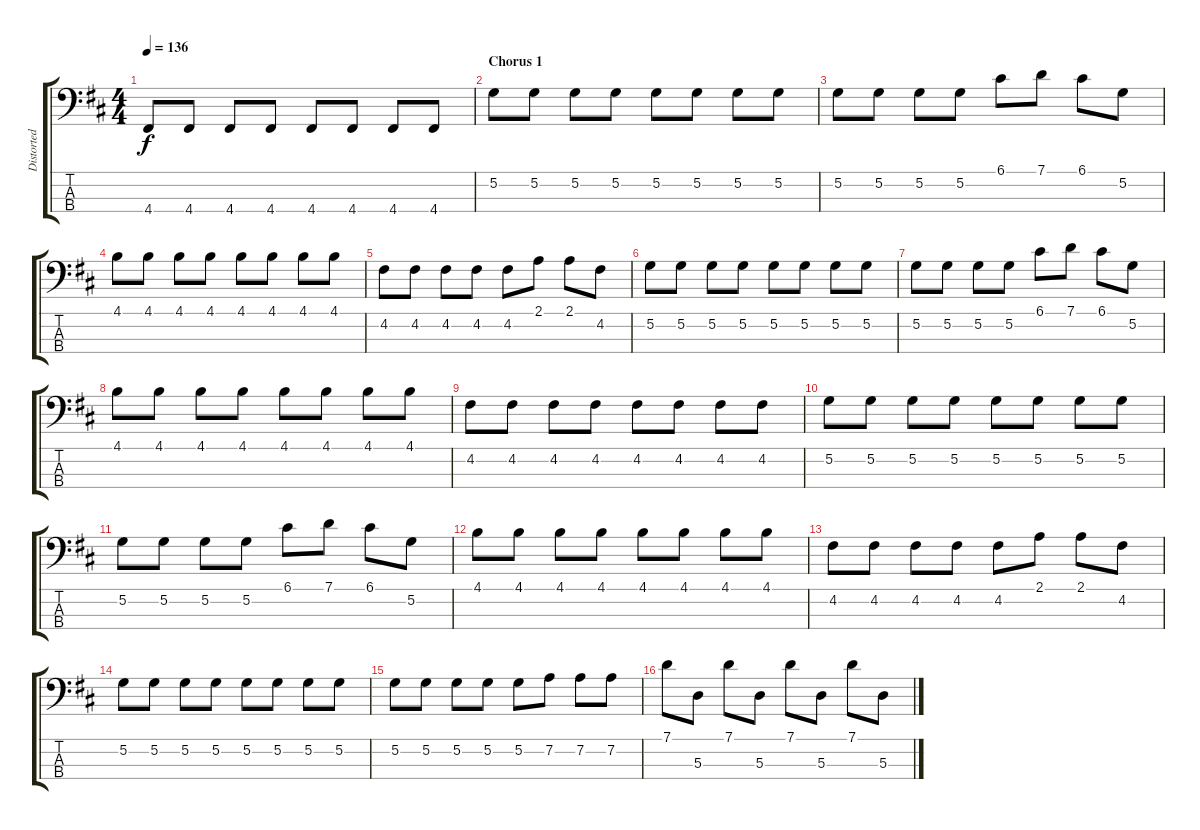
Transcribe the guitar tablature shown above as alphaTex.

\track ("Distorted Bass Drop D" "Distorted ") {instrument distortionguitar}
\staff {score tabs}
\tuning (G2 D2 A1 D1) {hide}
\ts (4 4)
\tempo 136
\clef f4
\ks d
4.4.8{dy f} 4.4.8 4.4.8 4.4.8 4.4.8 4.4.8 4.4.8 4.4.8 |
\section ("" "Chorus 1")
5.2.8 5.2.8 5.2.8 5.2.8 5.2.8 5.2.8 5.2.8 5.2.8 |
5.2.8 5.2.8 5.2.8 5.2.8 6.1.8 7.1.8 6.1.8 5.2.8 |
4.1.8 4.1.8 4.1.8 4.1.8 4.1.8 4.1.8 4.1.8 4.1.8 |
4.2.8 4.2.8 4.2.8 4.2.8 4.2.8 2.1.8 2.1.8 4.2.8 |
5.2.8 5.2.8 5.2.8 5.2.8 5.2.8 5.2.8 5.2.8 5.2.8 |
5.2.8 5.2.8 5.2.8 5.2.8 6.1.8 7.1.8 6.1.8 5.2.8 |
4.1.8 4.1.8 4.1.8 4.1.8 4.1.8 4.1.8 4.1.8 4.1.8 |
4.2.8 4.2.8 4.2.8 4.2.8 4.2.8 4.2.8 4.2.8 4.2.8 |
5.2.8 5.2.8 5.2.8 5.2.8 5.2.8 5.2.8 5.2.8 5.2.8 |
5.2.8 5.2.8 5.2.8 5.2.8 6.1.8 7.1.8 6.1.8 5.2.8 |
4.1.8 4.1.8 4.1.8 4.1.8 4.1.8 4.1.8 4.1.8 4.1.8 |
4.2.8 4.2.8 4.2.8 4.2.8 4.2.8 2.1.8 2.1.8 4.2.8 |
5.2.8 5.2.8 5.2.8 5.2.8 5.2.8 5.2.8 5.2.8 5.2.8 |
5.2.8 5.2.8 5.2.8 5.2.8 5.2.8 7.2.8 7.2.8 7.2.8 |
7.1.8 5.3.8 7.1.8 5.3.8 7.1.8 5.3.8 7.1.8 5.3.8
